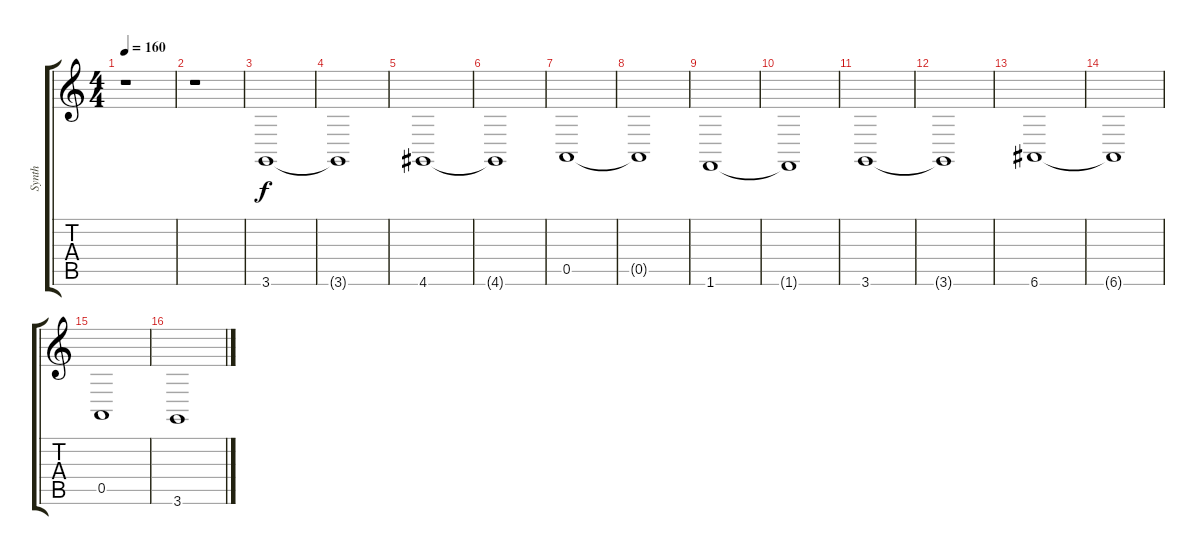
\track ("Synth" "Synth") {instrument acousticgrandpiano}
\staff {score tabs}
\tuning (E4 B3 G3 D3 A2 E2) {hide}
\ts (4 4)
\tempo 160
\clef g2
\ks c
r.1{dy f} |
r.1 |
3.6.1 |
3.6{t}.1 |
4.6.1 |
4.6{t}.1 |
0.5.1 |
0.5{t}.1 |
1.6.1 |
1.6{t}.1 |
3.6.1 |
3.6{t}.1 |
6.6.1 |
6.6{t}.1 |
0.5.1 |
3.6.1
